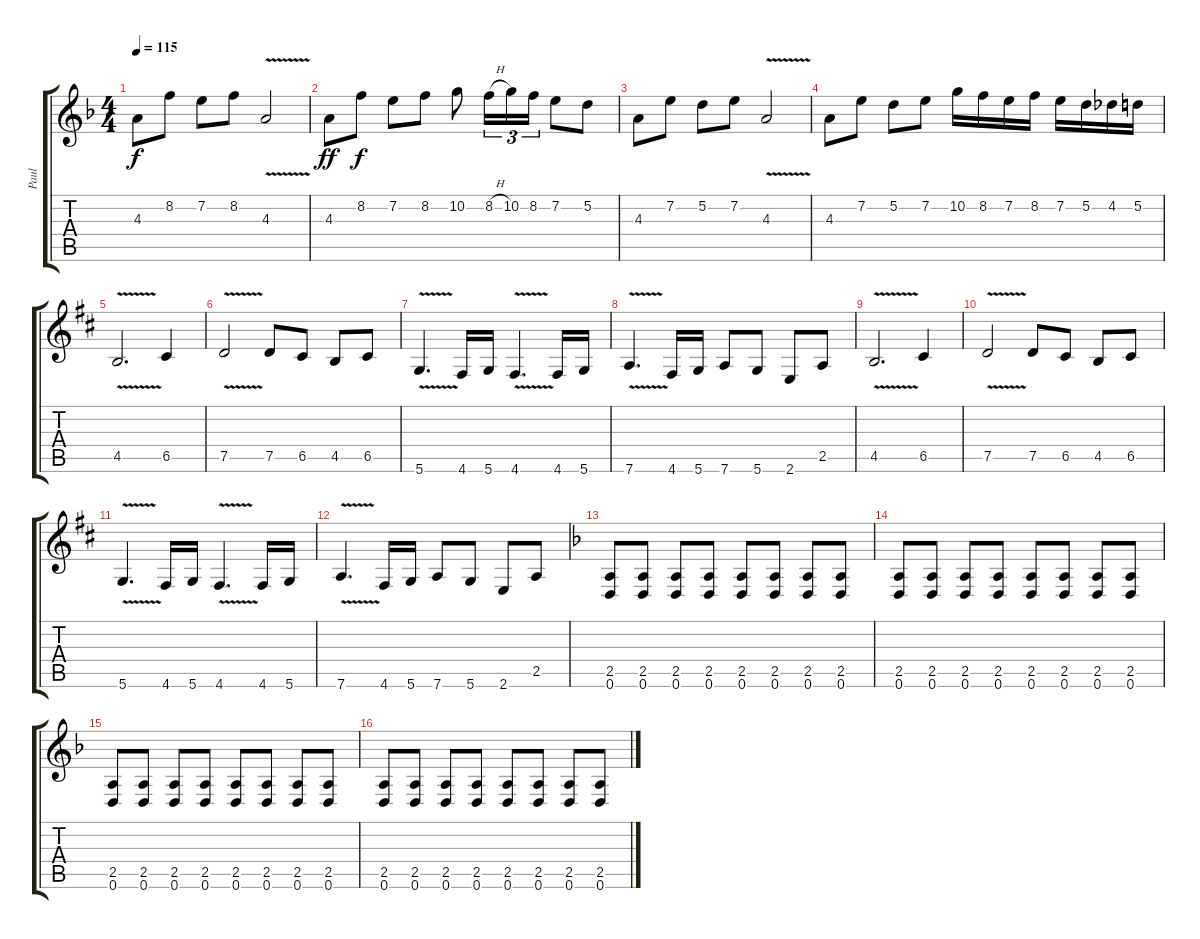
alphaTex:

\track ("Paul" "Paul") {instrument distortionguitar}
\staff {score tabs}
\tuning (D4 A3 F3 C3 G2 D2) {hide}
\ts (4 4)
\tempo 115
\clef g2
\ks dminor
4.3.8{dy f} 8.2.8 7.2.8 8.2.8 4.3{v}.2 |
4.3.8{dy ff} 8.2.8{dy f} 7.2.8 8.2.8 10.2.8 8.2{h}.16{tu (3 2)} 10.2.16{tu (3 2)} 8.2.16{tu (3 2)} 7.2.8 5.2.8 |
4.3.8 7.2.8 5.2.8 7.2.8 4.3{v}.2 |
4.3.8 7.2.8 5.2.8 7.2.8 10.2.16 8.2.16 7.2.16 8.2.16 7.2.16 5.2.16 4.2.16 5.2.16 |
\ks bminor
4.5{v}.2{d} 6.5.4 |
7.5{v}.2 7.5.8 6.5.8 4.5.8 6.5.8 |
5.6{v}.4{d} 4.6.16 5.6.16 4.6{v}.4{d} 4.6.16 5.6.16 |
7.6{v}.4{d} 4.6.16 5.6.16 7.6.8 5.6.8 2.6.8 2.5.8 |
4.5{v}.2{d} 6.5.4 |
7.5{v}.2 7.5.8 6.5.8 4.5.8 6.5.8 |
5.6{v}.4{d} 4.6.16 5.6.16 4.6{v}.4{d} 4.6.16 5.6.16 |
7.6{v}.4{d} 4.6.16 5.6.16 7.6.8 5.6.8 2.6.8 2.5.8 |
\ks dminor
(2.5 0.6).8 (2.5 0.6).8 (2.5 0.6).8 (2.5 0.6).8 (2.5 0.6).8 (2.5 0.6).8 (2.5 0.6).8 (2.5 0.6).8 |
(2.5 0.6).8 (2.5 0.6).8 (2.5 0.6).8 (2.5 0.6).8 (2.5 0.6).8 (2.5 0.6).8 (2.5 0.6).8 (2.5 0.6).8 |
(2.5 0.6).8 (2.5 0.6).8 (2.5 0.6).8 (2.5 0.6).8 (2.5 0.6).8 (2.5 0.6).8 (2.5 0.6).8 (2.5 0.6).8 |
(2.5 0.6).8 (2.5 0.6).8 (2.5 0.6).8 (2.5 0.6).8 (2.5 0.6).8 (2.5 0.6).8 (2.5 0.6).8 (2.5 0.6).8
